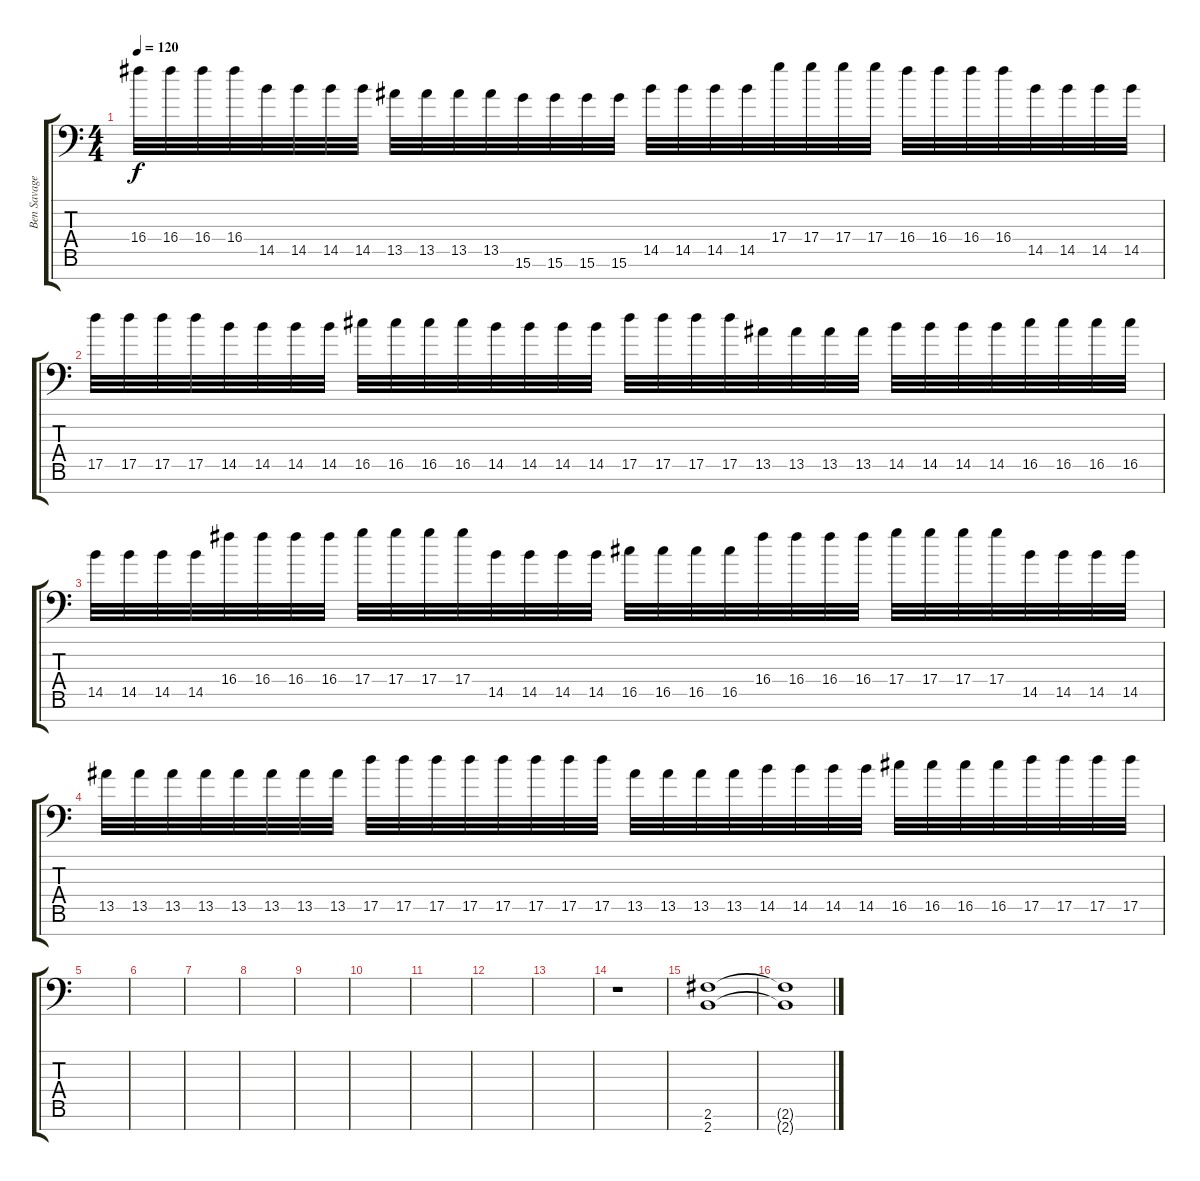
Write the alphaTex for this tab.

\track ("Ben Savage" "Ben Savage") {instrument distortionguitar}
\staff {score tabs}
\tuning (E4 B3 G3 D3 A2 E2 A1) {hide}
\ts (4 4)
\tempo 120
\clef f4
\ks c
16.4.32{dy f} 16.4.32 16.4.32 16.4.32 14.5.32 14.5.32 14.5.32 14.5.32 13.5.32 13.5.32 13.5.32 13.5.32 15.6.32 15.6.32 15.6.32 15.6.32 14.5.32 14.5.32 14.5.32 14.5.32 17.4.32 17.4.32 17.4.32 17.4.32 16.4.32 16.4.32 16.4.32 16.4.32 14.5.32 14.5.32 14.5.32 14.5.32 |
17.5.32 17.5.32 17.5.32 17.5.32 14.5.32 14.5.32 14.5.32 14.5.32 16.5.32 16.5.32 16.5.32 16.5.32 14.5.32 14.5.32 14.5.32 14.5.32 17.5.32 17.5.32 17.5.32 17.5.32 13.5.32 13.5.32 13.5.32 13.5.32 14.5.32 14.5.32 14.5.32 14.5.32 16.5.32 16.5.32 16.5.32 16.5.32 |
14.5.32 14.5.32 14.5.32 14.5.32 16.4.32 16.4.32 16.4.32 16.4.32 17.4.32 17.4.32 17.4.32 17.4.32 14.5.32 14.5.32 14.5.32 14.5.32 16.5.32 16.5.32 16.5.32 16.5.32 16.4.32 16.4.32 16.4.32 16.4.32 17.4.32 17.4.32 17.4.32 17.4.32 14.5.32 14.5.32 14.5.32 14.5.32 |
13.5.32 13.5.32 13.5.32 13.5.32 13.5.32 13.5.32 13.5.32 13.5.32 17.5.32 17.5.32 17.5.32 17.5.32 17.5.32 17.5.32 17.5.32 17.5.32 13.5.32 13.5.32 13.5.32 13.5.32 14.5.32 14.5.32 14.5.32 14.5.32 16.5.32 16.5.32 16.5.32 16.5.32 17.5.32 17.5.32 17.5.32 17.5.32 |
|
|
|
|
|
|
|
|
|
r.1 |
(2.6 2.7).1 |
(2.6{t} 2.7{t}).1
